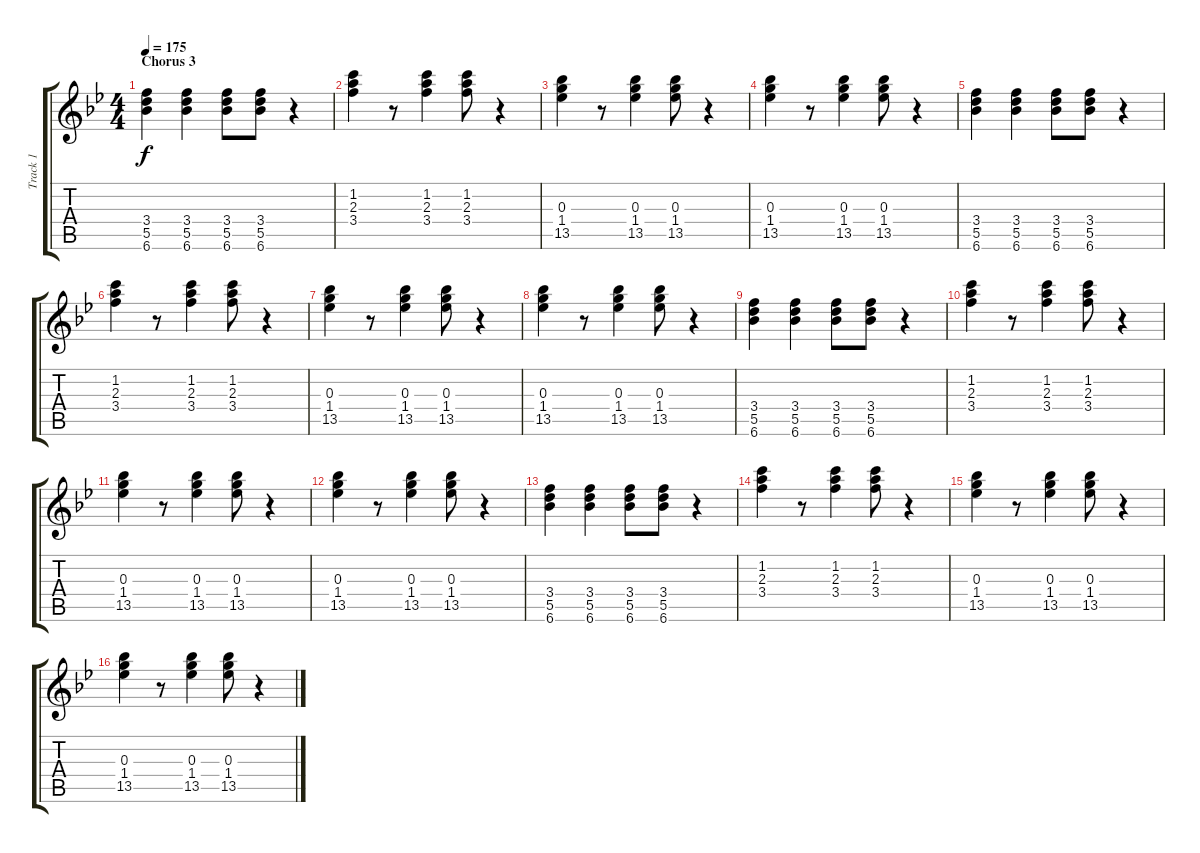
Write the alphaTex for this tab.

\track ("Track 1" "Track 1") {instrument electricguitarclean}
\staff {score tabs}
\tuning (E5 B4 G4 D4 A3 E3) {hide}
\ts (4 4)
\section ("" "Chorus 3")
\tempo 175
\clef g2
\ks bb
(3.4 5.5 6.6).4{dy f} (3.4 5.5 6.6).4 (3.4 5.5 6.6).8 (3.4 5.5 6.6).8 r.4 |
(1.2 2.3 3.4).4 r.8 (1.2 2.3 3.4).4 (1.2 2.3 3.4).8 r.4 |
(0.3 1.4 13.5).4 r.8 (0.3 1.4 13.5).4 (0.3 1.4 13.5).8 r.4 |
(0.3 1.4 13.5).4 r.8 (0.3 1.4 13.5).4 (0.3 1.4 13.5).8 r.4 |
(3.4 5.5 6.6).4 (3.4 5.5 6.6).4 (3.4 5.5 6.6).8 (3.4 5.5 6.6).8 r.4 |
(1.2 2.3 3.4).4 r.8 (1.2 2.3 3.4).4 (1.2 2.3 3.4).8 r.4 |
(0.3 1.4 13.5).4 r.8 (0.3 1.4 13.5).4 (0.3 1.4 13.5).8 r.4 |
(0.3 1.4 13.5).4 r.8 (0.3 1.4 13.5).4 (0.3 1.4 13.5).8 r.4 |
(3.4 5.5 6.6).4 (3.4 5.5 6.6).4 (3.4 5.5 6.6).8 (3.4 5.5 6.6).8 r.4 |
(1.2 2.3 3.4).4 r.8 (1.2 2.3 3.4).4 (1.2 2.3 3.4).8 r.4 |
(0.3 1.4 13.5).4 r.8 (0.3 1.4 13.5).4 (0.3 1.4 13.5).8 r.4 |
(0.3 1.4 13.5).4 r.8 (0.3 1.4 13.5).4 (0.3 1.4 13.5).8 r.4 |
(3.4 5.5 6.6).4 (3.4 5.5 6.6).4 (3.4 5.5 6.6).8 (3.4 5.5 6.6).8 r.4 |
(1.2 2.3 3.4).4 r.8 (1.2 2.3 3.4).4 (1.2 2.3 3.4).8 r.4 |
(0.3 1.4 13.5).4 r.8 (0.3 1.4 13.5).4 (0.3 1.4 13.5).8 r.4 |
(0.3 1.4 13.5).4 r.8 (0.3 1.4 13.5).4 (0.3 1.4 13.5).8 r.4
